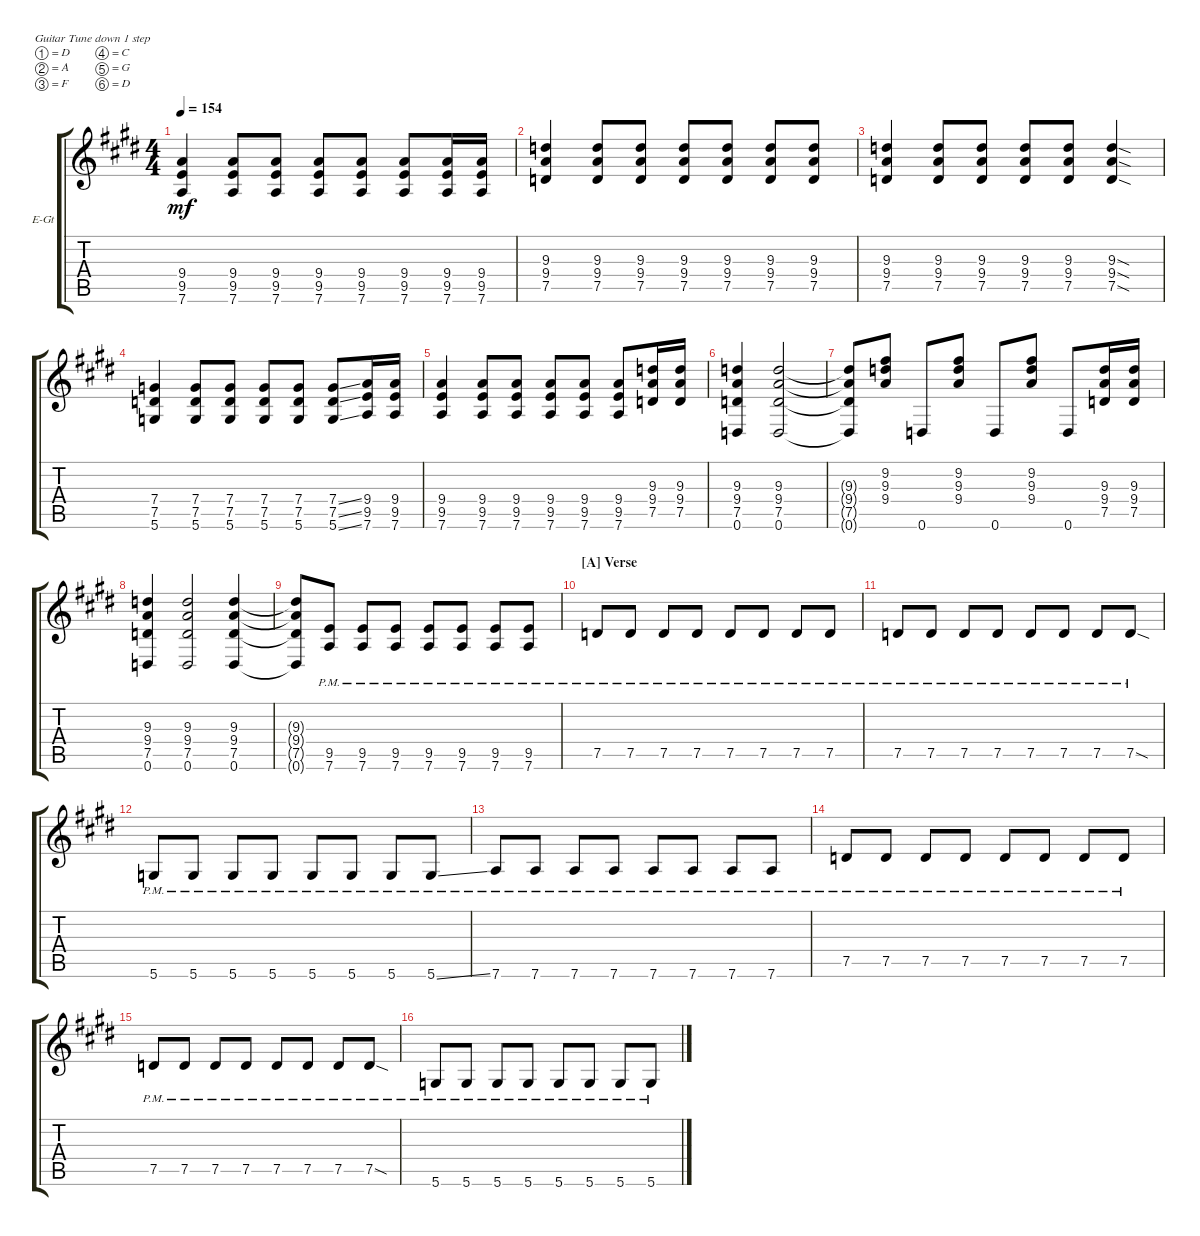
\defaultSystemsLayout 4
\bracketExtendMode groupsimilarinstruments
\firstSystemTrackNameOrientation horizontal
\otherSystemsTrackNameOrientation horizontal
\track ("Michael Poulsen" "E-Gt") {instrument overdrivenguitar}
\staff {score tabs}
\tuning (D4 A3 F3 C3 G2 D2)
\ts (4 4)
\tempo 154
\clef g2
\ks e
(7.6 9.5 9.4).4{dy mf} (7.6 9.5 9.4).8 (7.6 9.5 9.4).8 (7.6 9.5 9.4).8 (7.6 9.5 9.4).8 (7.6 9.5 9.4).8 (7.6 9.5 9.4).16 (7.6 9.5 9.4).16 |
(7.5 9.4 9.3).4 (7.5 9.4 9.3).8 (7.5 9.4 9.3).8 (7.5 9.4 9.3).8 (7.5 9.4 9.3).8 (7.5 9.4 9.3).8 (7.5 9.4 9.3).8 |
(7.5 9.4 9.3).4 (9.3 9.4 7.5).8 (9.3 9.4 7.5).8 (9.3 9.4 7.5).8 (9.3 9.4 7.5).8 (9.3{sod} 9.4{sod} 7.5{sod}).4 |
(5.6 7.5 7.4).4 (7.4 7.5 5.6).8 (7.4 7.5 5.6).8 (7.4 7.5 5.6).8 (7.4 7.5 5.6).8 (7.4{ss} 7.5{ss} 5.6{ss}).8 (7.6 9.5 9.4).16 (7.6 9.5 9.4).16 |
(9.4 9.5 7.6).4 (7.6 9.4 9.5).8 (7.6 9.5 9.4).8 (9.4 9.5 7.6).8 (9.4 9.5 7.6).8 (7.6 9.5 9.4).8 (7.5 9.4 9.3).16 (7.5 9.4 9.3).16 |
(0.6 7.5 9.4 9.3).4 (9.3 9.4 7.5 0.6).2 |
(9.3{t} 9.4{t} 7.5{t} 0.6{t}).8 (9.4 9.3 9.2).8 0.6.8 (9.4 9.3 9.2).8 0.6.8 (9.4 9.3 9.2).8 0.6.8 (7.5 9.3 9.4).16 (7.5 9.4 9.3).16 |
(9.3 9.4 7.5 0.6).4 (0.6 7.5 9.4 9.3).2 (9.3 9.4 7.5 0.6).4 |
(9.3{t} 9.4{t} 7.5{t} 0.6{t}).8 (7.6{pm} 9.5{pm}).8 (7.6{pm} 9.5{pm}).8 (7.6{pm} 9.5{pm}).8 (7.6{pm} 9.5{pm}).8 (7.6{pm} 9.5{pm}).8 (7.6{pm} 9.5{pm}).8 (7.6{pm} 9.5{pm}).8 |
\section ("A" "Verse")
7.5{pm}.8 7.5{pm}.8 7.5{pm}.8 7.5{pm}.8 7.5{pm}.8 7.5{pm}.8 7.5{pm}.8 7.5{pm}.8 |
7.5{pm}.8 7.5{pm}.8 7.5{pm}.8 7.5{pm}.8 7.5{pm}.8 7.5{pm}.8 7.5{pm}.8 7.5{sod pm}.8 |
5.6{pm}.8 5.6{pm}.8 5.6{pm}.8 5.6{pm}.8 5.6{pm}.8 5.6{pm}.8 5.6{pm}.8 5.6{ss pm}.8 |
7.6{pm}.8 7.6{pm}.8 7.6{pm}.8 7.6{pm}.8 7.6{pm}.8 7.6{pm}.8 7.6{pm}.8 7.6{pm}.8 |
7.5{pm}.8 7.5{pm}.8 7.5{pm}.8 7.5{pm}.8 7.5{pm}.8 7.5{pm}.8 7.5{pm}.8 7.5{pm}.8 |
7.5{pm}.8 7.5{pm}.8 7.5{pm}.8 7.5{pm}.8 7.5{pm}.8 7.5{pm}.8 7.5{pm}.8 7.5{sod pm}.8 |
5.6{pm}.8 5.6{pm}.8 5.6{pm}.8 5.6{pm}.8 5.6{pm}.8 5.6{pm}.8 5.6{pm}.8 5.6{ss pm}.8
